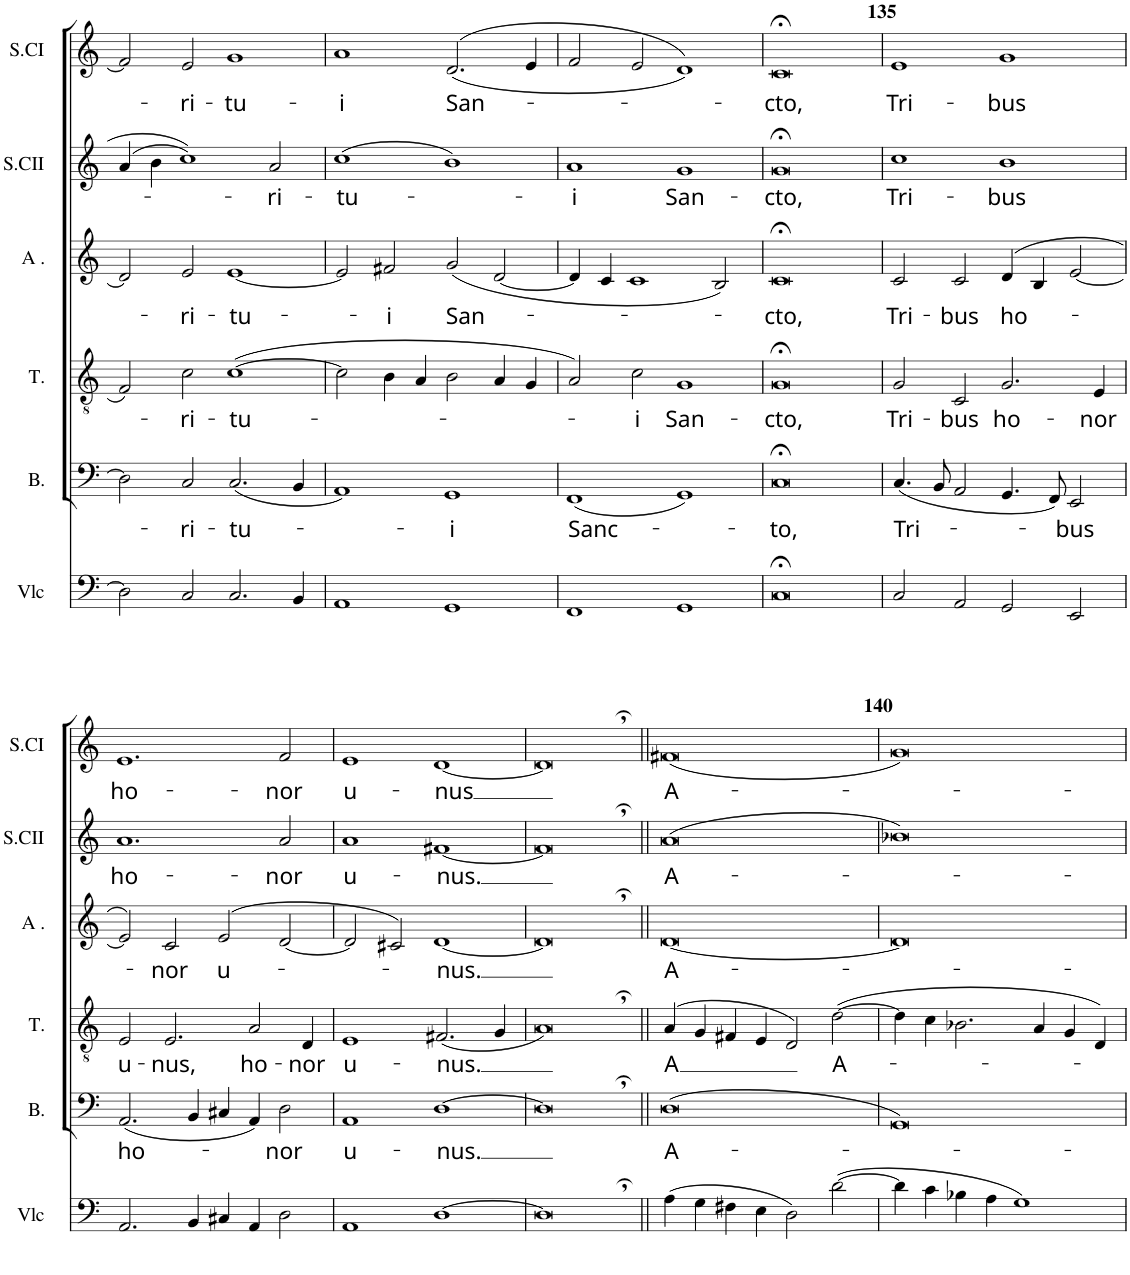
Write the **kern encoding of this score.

**kern	**kern	**text	**kern	**text	**kern	**text	**kern	**text	**kern	**text
*part6	*part5	*part5	*part4	*part4	*part3	*part3	*part2	*part2	*part1	*part1
*staff6	*staff5	*staff5	*staff4	*staff4	*staff3	*staff3	*staff2	*staff2	*staff1	*staff1
*I"Violoncelle	*I"Basse	*	*I"Tenor	*	*I"Alto	*	*I"Soprano CII	*	*I"Soprano CI	*
*I'Vlc	*I'B.	*	*I'T.	*	*I'A .	*	*I'S.CII	*	*I'S.CI	*
!!LO:PB:g=z
*clefF4	*clefF4	*	*clefGv2	*	*clefG2	*	*clefG2	*	*clefG2	*
*k[]	*k[]	*	*k[]	*	*k[]	*	*k[]	*	*k[]	*
*M4/2	*M4/2	*	*M4/2	*	*M4/2	*	*M4/2	*	*M4/2	*
=131	=131	=131	=131	=131	=131	=131	=131	=131	=131	=131
2D\]	2D\]	.	2F/	.	2d/]	.	(4a/	.	2f/]	.
.	.	.	.	.	.	.	4b\	.	.	.
!	!	!LO:LY:b	!	!LO:LY:b	!	!LO:LY:b	!	!	!	!LO:LY:b
2C/	2C/	-ri-	2c\	-ri-	2e/	-ri-	1cc)	.	2e/	-ri-
!	!	!LO:LY:b	!	!LO:LY:b	!	!LO:LY:b	!	!	!	!LO:LY:b
2.C/	(2.C/	-tu-	([1c	-tu-	[1e	-tu-	.	.	1g	-tu-
!	!	!	!	!	!	!	!	!LO:LY:b	!	!
.	.	.	.	.	.	.	2a/	-ri-	.	.
4BB/	4BB/	.	.	.	.	.	.	.	.	.
=132	=132	=132	=132	=132	=132	=132	=132	=132	=132	=132
!	!	!	!	!	!	!	!	!LO:LY:b	!	!LO:LY:b
1AA	1AA)	.	2c\]	.	2e/]	.	(1cc	-tu-	1a	-i
!	!	!	!	!	!	!LO:LY:b	!	!	!	!
.	.	.	4B\	.	2f#X/	-i	.	.	.	.
.	.	.	4A/	.	.	.	.	.	.	.
!	!	!LO:LY:b	!	!	!	!LO:LY:b	!	!	!	!LO:LY:b
1GG	1GG	-i	2B\	.	(2g/	San-	1b)	.	((>2.d/	San-
.	.	.	4A/	.	[2d/	.	.	.	.	.
.	.	.	4G/	.	.	.	.	.	4e/	.
=133	=133	=133	=133	=133	=133	=133	=133	=133	=133	=133
!	!	!LO:LY:b	!	!	!	!	!	!LO:LY:b	!	!
1FF	(1FF	Sanc-	2A/)	.	4d/]	.	1a	-i	2f/	.
.	.	.	.	.	4c/	.	.	.	.	.
!	!	!	!	!LO:LY:b	!	!	!	!	!	!
.	.	.	2c\	-i	1c	.	.	.	2e/	.
!	!	!	!	!LO:LY:b	!	!	!	!LO:LY:b	!	!
1GG	1GG)	.	1G	San-	.	.	1g	San-	1d))	.
.	.	.	.	.	2B/)	.	.	.	.	.
=134	=134	=134	=134	=134	=134	=134	=134	=134	=134	=134
!	!	!LO:LY:b	!	!LO:LY:b	!	!LO:LY:b	!	!LO:LY:b	!	!LO:LY:b
0C;<	0C;<	-to,	0G;<	-cto,	0c;<	-cto,	0g;<	-cto,	0c;<	-cto,
=135	=135	=135	=135	=135	=135	=135	=135	=135	=135	=135
!	!	!LO:LY:b	!	!LO:LY:b	!	!LO:LY:b	!	!LO:LY:b	!	!LO:LY:b
2C/	(4.C/	Tri-	2G/	Tri-	2c/	Tri-	1cc	Tri-	1e	Tri-
.	8BB/	.	.	.	.	.	.	.	.	.
!	!	!	!	!LO:LY:b	!	!LO:LY:b	!	!	!	!
2AA/	2AA/	.	2C/	-bus	2c/	-bus	.	.	.	.
!	!	!	!	!LO:LY:b	!	!LO:LY:b	!	!LO:LY:b	!	!LO:LY:b
2GG/	4.GG/	.	2.G/	ho-	(>4d/	ho-	1b	-bus	1g	-bus
.	.	.	.	.	4B/	.	.	.	.	.
.	8FF/)	.	.	.	.	.	.	.	.	.
!	!	!LO:LY:b	!	!	!	!	!	!	!	!
2EE/	2EE/	-bus	.	.	[2e/	.	.	.	.	.
!	!	!	!	!LO:LY:b	!	!	!	!	!	!
.	.	.	4E/	-nor	.	.	.	.	.	.
!!LO:LB:g=z
=136	=136	=136	=136	=136	=136	=136	=136	=136	=136	=136
!	!	!LO:LY:b	!	!LO:LY:b	!	!	!	!LO:LY:b	!	!LO:LY:b
2.AA/	(2.AA/	ho-	2E/	u-	2e/])	.	1.a	ho-	1.e	ho-
!	!	!	!	!LO:LY:b	!	!LO:LY:b	!	!	!	!
.	.	.	2.E/	-nus,	2c/	-nor	.	.	.	.
4BB/	4BB/	.	.	.	.	.	.	.	.	.
!	!	!	!	!	!	!LO:LY:b	!	!	!	!
4C#X/	4C#X/	.	.	.	(>2e/	u-	.	.	.	.
!	!	!	!	!LO:LY:b	!	!	!	!	!	!
4AA/	4AA/)	.	2A/	ho-	.	.	.	.	.	.
!	!	!LO:LY:b	!	!	!	!	!	!LO:LY:b	!	!LO:LY:b
2D\	2D\	-nor	.	.	[2d/	.	2a/	-nor	2f/	-nor
!	!	!	!	!LO:LY:b	!	!	!	!	!	!
.	.	.	4D/	-nor	.	.	.	.	.	.
=137	=137	=137	=137	=137	=137	=137	=137	=137	=137	=137
!	!	!LO:LY:b	!	!LO:LY:b	!	!	!	!LO:LY:b	!	!LO:LY:b
1AA	1AA	u-	1E	u-	2d/]	.	1a	u-	1e	u-
.	.	.	.	.	2c#X/)	.	.	.	.	.
!	!	!LO:LY:b	!	!LO:LY:b	!	!LO:LY:b	!	!LO:LY:b	!	!LO:LY:b
[1D	[1D	-nus.	(2.F#X/	-nus.	[1d	-nus.	[1f#X	-nus.	[1d	-nus
.	.	.	4G/	.	.	.	.	.	.	.
=138	=138	=138	=138	=138	=138	=138	=138	=138	=138	=138
0D,<]	0D,]	.	0A,)	.	0d,]	.	0f#,]	.	0d,]	.
=139||	=139||	=139||	=139||	=139||	=139||	=139||	=139||	=139||	=139||	=139||
!	!	!LO:LY:b	!	!LO:LY:b	!	!LO:LY:b	!	!LO:LY:b	!	!LO:LY:b
(4A\	(0D	A-	(>4A/	A	[0d	A-	(0a	A-	(0f#X	A-
4G\	.	.	4G/	.	.	.	.	.	.	.
4F#X\	.	.	4F#X/	.	.	.	.	.	.	.
4E\	.	.	4E/	.	.	.	.	.	.	.
2D\)	.	.	2D/)	.	.	.	.	.	.	.
!	!	!	!	!LO:LY:b	!	!	!	!	!	!
([2d\	.	.	([2d\	A-	.	.	.	.	.	.
=140	=140	=140	=140	=140	=140	=140	=140	=140	=140	=140
4d\]	0GG)	.	4d\]	.	0d]	.	0b-X)	.	0g)	.
4c\	.	.	4c\	.	.	.	.	.	.	.
4B-X\	.	.	2.B-X\	.	.	.	.	.	.	.
4A\	.	.	.	.	.	.	.	.	.	.
1G)	.	.	.	.	.	.	.	.	.	.
.	.	.	4A/	.	.	.	.	.	.	.
.	.	.	4G/	.	.	.	.	.	.	.
.	.	.	4D/)	.	.	.	.	.	.	.
=	=	=	=	=	=	=	=	=	=	=
*-	*-	*-	*-	*-	*-	*-	*-	*-	*-	*-
